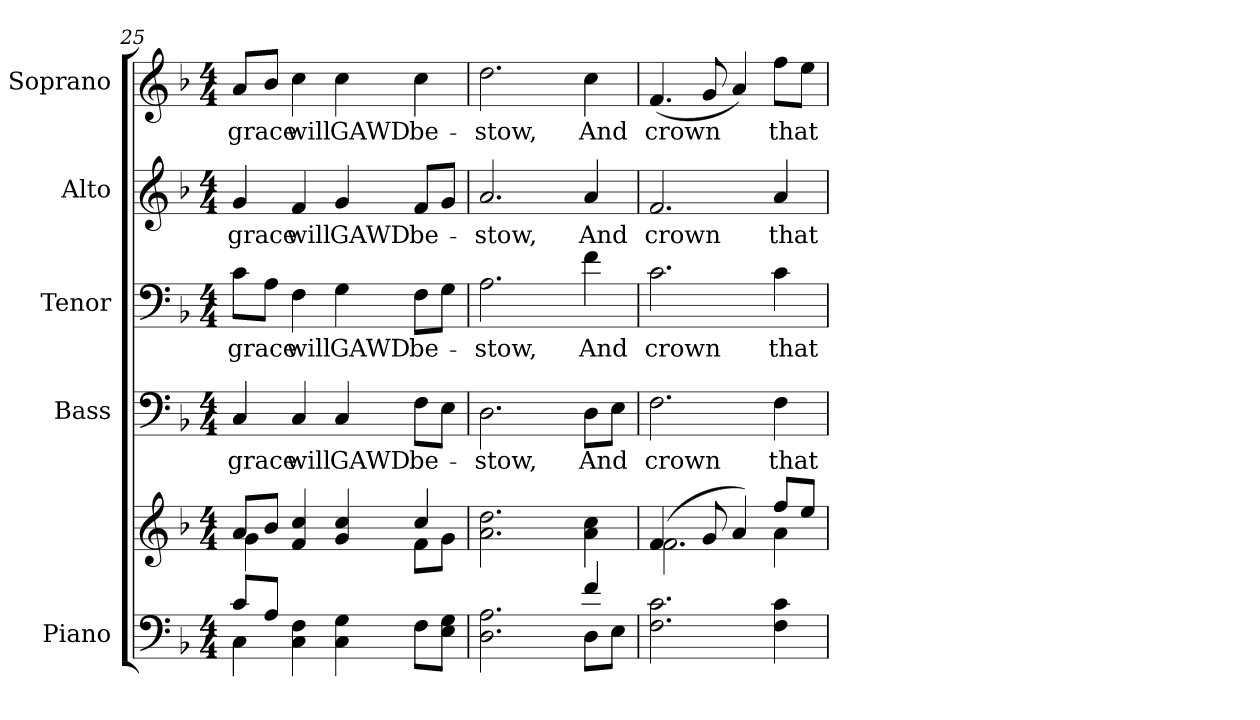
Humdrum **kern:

**kern	**kern	**kern	**text	**kern	**text	**kern	**text	**kern	**text
*part5	*part5	*part4	*part4	*part3	*part3	*part2	*part2	*part1	*part1
*staff6	*staff5	*staff4	*staff4	*staff3	*staff3	*staff2	*staff2	*staff1	*staff1
*I"Piano	*	*I"Bass	*	*I"Tenor	*	*I"Alto	*	*I"Soprano	*
*I'Pno.	*	*I'B.	*	*I'T.	*	*I'A.	*	*I'S.	*
*clefF4	*clefG2	*clefF4	*	*clefF4	*	*clefG2	*	*clefG2	*
*k[b-]	*k[b-]	*k[b-]	*	*k[b-]	*	*k[b-]	*	*k[b-]	*
*F:	*F:	*F:	*	*F:	*	*F:	*	*F:	*
*M4/4	*M4/4	*M4/4	*	*M4/4	*	*M4/4	*	*M4/4	*
=25	=25	=25	=25	=25	=25	=25	=25	=25	=25
*^	*^	*	*	*	*	*	*	*	*
!	!	!	!	!	!LO:LY:b:color=#000000	!	!	!	!	!	!
!	!	!	!	!	!	!	!LO:LY:b:color=#000000	!	!	!	!
!	!	!	!	!	!	!	!	!	!LO:LY:b:color=#000000	!	!
!	!	!	!	!	!	!	!	!	!	!	!LO:LY:b:color=#000000
8ci/L	4Ci\	8ai/L	4gi\	4Ci/	grace	8ci\L	grace	4gi/	grace	8ai/L	grace
8Ai/J	.	8b-i/J	.	.	.	8Ai\J	.	.	.	8b-i/J	.
!	!	!	!	!	!LO:LY:b:color=#000000	!	!	!	!	!	!
!	!	!	!	!	!	!	!LO:LY:b:color=#000000	!	!	!	!
!	!	!	!	!	!	!	!	!	!LO:LY:b:color=#000000	!	!
!	!	!	!	!	!	!	!	!	!	!	!LO:LY:b:color=#000000
4Ci\ 4Fi	4ryy	4fi/ 4cci	4ryy	4Ci/	will	4Fi\	will	4fi/	will	4cci\	will
!	!	!	!	!	!LO:LY:b:color=#000000	!	!	!	!	!	!
!	!	!	!	!	!	!	!LO:LY:b:color=#000000	!	!	!	!
!	!	!	!	!	!	!	!	!	!LO:LY:b:color=#000000	!	!
!	!	!	!	!	!	!	!	!	!	!	!LO:LY:b:color=#000000
4Ci\ 4Gi	2ryy	4gi/ 4cci	4ryy	4Ci/	GAWD	4Gi\	GAWD	4gi/	GAWD	4cci\	GAWD
!	!	!	!	!	!LO:LY:b:color=#000000	!	!	!	!	!	!
!	!	!	!	!	!	!	!LO:LY:b:color=#000000	!	!	!	!
!	!	!	!	!	!	!	!	!	!LO:LY:b:color=#000000	!	!
!	!	!	!	!	!	!	!	!	!	!	!LO:LY:b:color=#000000
8Fi\L	.	4cci/	8fi\L	8Fi\L	be-	8Fi\L	be-	8fi/L	be-	4cci\	be-
8Ei\ 8GiJ	.	.	8gi\J	8Ei\J	.	8Gi\J	.	8gi/J	.	.	.
*	*	*v	*v	*	*	*	*	*	*	*	*
!!LO:PB:g=z
=26	=26	=26	=26	=26	=26	=26	=26	=26	=26	=26
*	*	*^	*	*	*	*	*	*	*	*
!	!	!	!	!	!LO:LY:b:color=#000000	!	!	!	!	!	!
*	*	*v	*v	*	*	*	*	*	*	*	*
*	*	*^	*	*	*	*	*	*	*	*
!	!	!	!	!	!	!	!LO:LY:b:color=#000000	!	!	!	!
*	*	*v	*v	*	*	*	*	*	*	*	*
*	*	*^	*	*	*	*	*	*	*	*
!	!	!	!	!	!	!	!	!	!LO:LY:b:color=#000000	!	!
*	*	*v	*v	*	*	*	*	*	*	*	*
*	*	*^	*	*	*	*	*	*	*	*
!	!	!	!	!	!	!	!	!	!	!	!LO:LY:b:color=#000000
*	*	*v	*v	*	*	*	*	*	*	*	*
2.Di\ 2.Ai	2ryy	2.ai\ 2.ddi	2.Di\	-stow,	2.Ai\	-stow,	2.ai/	-stow,	2.ddi\	-stow,
.	4ryy	.	.	.	.	.	.	.	.	.
!	!	!	!	!LO:LY:b:color=#000000	!	!	!	!	!	!
!	!	!	!	!	!	!LO:LY:b:color=#000000	!	!	!	!
!	!	!	!	!	!	!	!	!LO:LY:b:color=#000000	!	!
!	!	!	!	!	!	!	!	!	!	!LO:LY:b:color=#000000
4fi/	8Di\L	4ai\ 4cci	8Di\L	And	4fi\	And	4ai/	And	4cci\	And
.	8Ei\J	.	8Ei\J	.	.	.	.	.	.	.
*v	*v	*	*	*	*	*	*	*	*	*
=27	=27	=27	=27	=27	=27	=27	=27	=27	=27
*	*^	*	*	*	*	*	*	*	*
*^	*	*	*	*	*	*	*	*	*	*
!	!	!	!	!	!LO:LY:b:color=#000000	!	!	!	!	!	!
*v	*v	*	*	*	*	*	*	*	*	*	*
*^	*	*	*	*	*	*	*	*	*	*
!	!	!	!	!	!	!	!LO:LY:b:color=#000000	!	!	!	!
*v	*v	*	*	*	*	*	*	*	*	*	*
*^	*	*	*	*	*	*	*	*	*	*
!	!	!	!	!	!	!	!	!	!LO:LY:b:color=#000000	!	!
*v	*v	*	*	*	*	*	*	*	*	*	*
*^	*	*	*	*	*	*	*	*	*	*
!	!	!	!	!	!	!	!	!	!	!	!LO:LY:b:color=#000000
*v	*v	*	*	*	*	*	*	*	*	*	*
2.Fi\ 2.ci	(4.fi/	2.fi\	2.Fi\	crown	2.ci\	crown	2.fi/	crown	(4.fi/	crown
.	8gi/	.	.	.	.	.	.	.	8gi/	.
.	4ai/)	.	.	.	.	.	.	.	4ai/)	.
!	!	!	!	!LO:LY:b:color=#000000	!	!	!	!	!	!
!	!	!	!	!	!	!LO:LY:b:color=#000000	!	!	!	!
!	!	!	!	!	!	!	!	!LO:LY:b:color=#000000	!	!
!	!	!	!	!	!	!	!	!	!	!LO:LY:b:color=#000000
4Fi\ 4ci	8ffi/L	4ai\	4Fi\	that	4ci\	that	4ai/	that	8ffi\L	that
.	8eei/J	.	.	.	.	.	.	.	8eei\J	.
*	*v	*v	*	*	*	*	*	*	*	*
=	=	=	=	=	=	=	=	=	=
*-	*-	*-	*-	*-	*-	*-	*-	*-	*-
